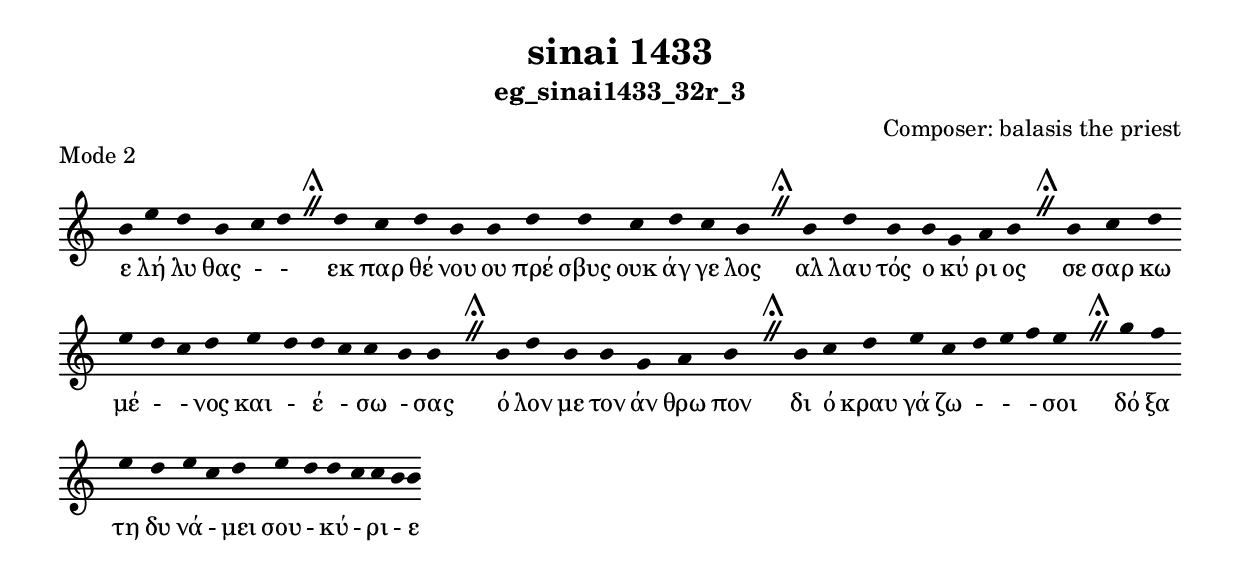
\include "gregorian.ly"

	\header {
 	  title = "sinai 1433"
	  subtitle = "eg_sinai1433_32r_3"
	  composer = "Composer: balasis the priest"
	  piece = "Mode 2"
	}

	chant = {
	  b'4 e''4 d''4 b'4 c''4 d''4 \divisioMaior
 d''4 c''4 d''4 b'4 b'4 d''4 d''4 c''4 d''4 c''4 b'4 \divisioMaior
 b'4 d''4 b'4 b'4 g'4 a'4 b'4 \divisioMaior
 b'4 c''4 d''4 e''4 d''4 c''4 d''4 e''4 d''4 d''4 c''4 c''4 b'4 b'4 \divisioMaior
 b'4 d''4 b'4 b'4 g'4 a'4 b'4 \divisioMaior
 b'4 c''4 d''4 e''4 c''4 d''4 e''4 f''4 e''4 \divisioMaior
 g''4 f''4 e''4 d''4 e''4 c''4 d''4 e''4 d''4 d''4 c''4 c''4 b'4 b'4\finalis
	}

	verba = \lyricmode {ε λή λυ θας -  - 
εκ παρ θέ νου ου πρέ σβυς ουκ άγ γε λος 
αλ λαυ τός ο κύ ρι ος 
σε σαρ κω μέ -  - νος και - έ - σω - σας 
ό λον με τον άν θρω πον 
δι ό κραυ γά ζω -  -  - σοι 
δό ξα τη δυ νά - μει σου - κύ - ρι - ε 
	}


	\score {
	  \new Staff <<
	  \new Voice = "melody" \chant
	  \new Lyrics = "one" \lyricsto melody \verba
	  >>
	  \layout {
	    \context {
	      \Staff
	      \remove "Time_signature_engraver"
	      \remove "Bar_engraver"
	    }
	    \context {
	      \Voice
	      \remove "Stem_engraver"
	    }
	  }
	}